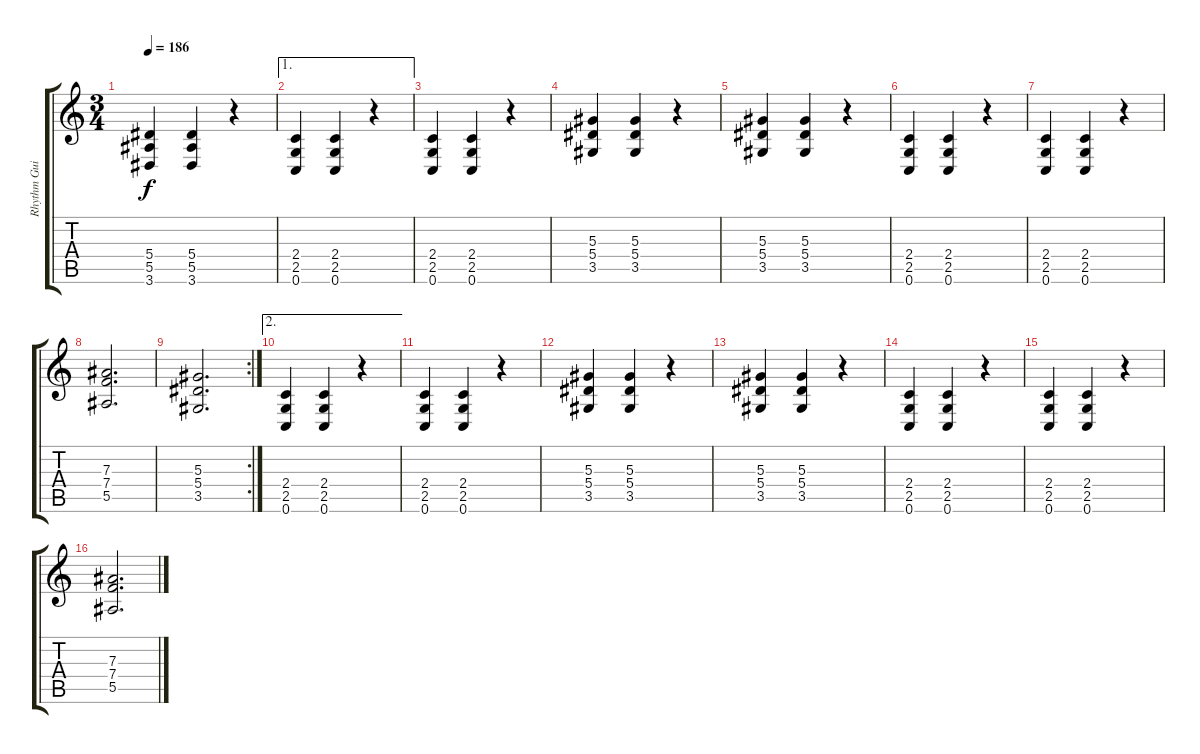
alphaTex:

\track ("Rhythm Guitar 1" "Rhythm Gui") {instrument distortionguitar}
\staff {score tabs}
\tuning (C4 G3 Eb3 Bb2 F2 C2) {hide}
\ts (3 4)
\tempo 186
\clef g2
\ks c
(5.4 5.5 3.6).4{dy f} (5.4 5.5 3.6).4 r.4 |
\ae 1
(2.4 2.5 0.6).4 (2.4 2.5 0.6).4 r.4 |
(2.4 2.5 0.6).4 (2.4 2.5 0.6).4 r.4 |
(5.3 5.4 3.5).4 (5.3 5.4 3.5).4 r.4 |
(5.3 5.4 3.5).4 (5.3 5.4 3.5).4 r.4 |
(2.4 2.5 0.6).4 (2.4 2.5 0.6).4 r.4 |
(2.4 2.5 0.6).4 (2.4 2.5 0.6).4 r.4 |
(7.3 7.4 5.5).2{d} |
\rc 2
(5.3 5.4 3.5).2{d} |
\ae 2
(2.4 2.5 0.6).4 (2.4 2.5 0.6).4 r.4 |
(2.4 2.5 0.6).4 (2.4 2.5 0.6).4 r.4 |
(5.3 5.4 3.5).4 (5.3 5.4 3.5).4 r.4 |
(5.3 5.4 3.5).4 (5.3 5.4 3.5).4 r.4 |
(2.4 2.5 0.6).4 (2.4 2.5 0.6).4 r.4 |
(2.4 2.5 0.6).4 (2.4 2.5 0.6).4 r.4 |
(7.3 7.4 5.5).2{d}
